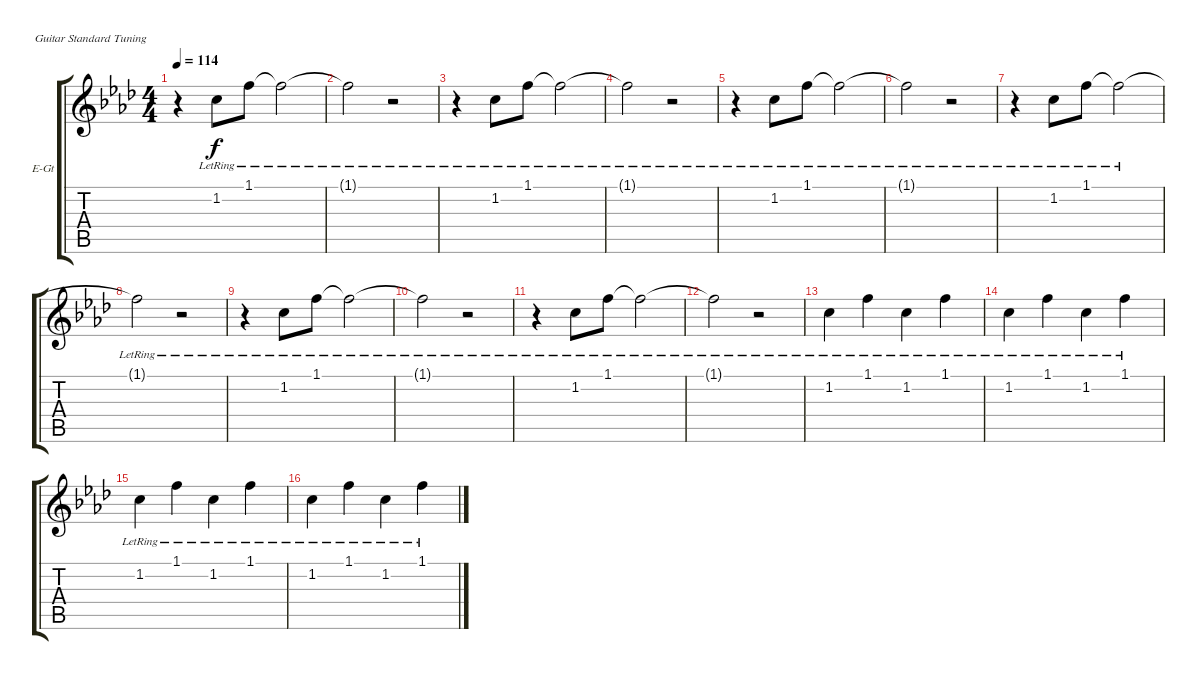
\defaultSystemsLayout 4
\bracketExtendMode groupsimilarinstruments
\firstSystemTrackNameOrientation horizontal
\otherSystemsTrackNameOrientation horizontal
\track ("Guitar" "E-Gt") {instrument electricguitarclean}
\staff {score tabs}
\tuning (E4 B3 G3 D3 A2 E2)
\ts (4 4)
\tempo 114
\clef g2
\scale
1.07692
\ks ab
r.4{dy f} 1.2{lr}.8 1.1{lr}.8 1.1{lr t}.2 |
\scale
0.923077 1.1{lr t}.2 r.2 |
\scale
1.07692 r.4 1.2{lr}.8 1.1{lr}.8 1.1{lr t}.2 |
\scale
0.923077 1.1{lr t}.2 r.2 |
\scale
1.07692 r.4 1.2{lr}.8 1.1{lr}.8 1.1{lr t}.2 |
\scale
0.923077 1.1{lr t}.2 r.2 |
\scale
1.07692 r.4 1.2{lr}.8 1.1{lr}.8 1.1{lr t}.2 |
\scale
0.923077 1.1{lr t}.2 r.2 |
\scale
1.07692 r.4 1.2{lr}.8 1.1{lr}.8 1.1{lr t}.2 |
\scale
0.923077 1.1{lr t}.2 r.2 |
\scale
1.07692 r.4 1.2{lr}.8 1.1{lr}.8 1.1{lr t}.2 |
\scale
0.923077 1.1{lr t}.2 r.2 |
\scale
1.07692 1.2{lr}.4 1.1{lr}.4 1.2{lr}.4 1.1{lr}.4 |
\scale
0.923077 1.2{lr}.4 1.1{lr}.4 1.2{lr}.4 1.1{lr}.4 |
\scale
1.07692 1.2{lr}.4 1.1{lr}.4 1.2{lr}.4 1.1{lr}.4 |
\scale
0.923077 1.2{lr}.4 1.1{lr}.4 1.2{lr}.4 1.1{lr}.4
